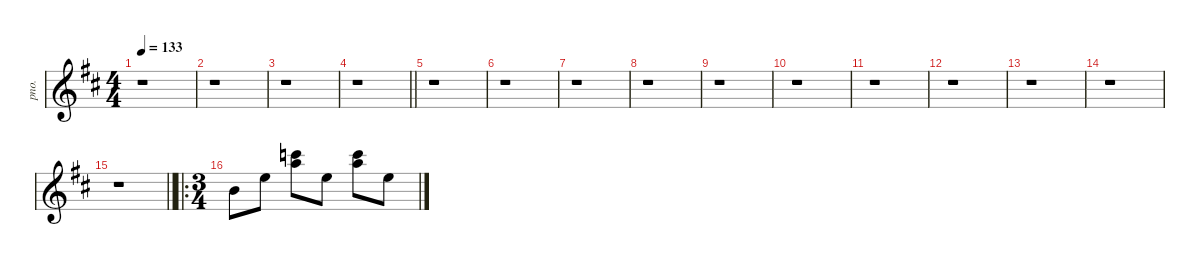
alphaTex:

\defaultSystemsLayout 4
\hideDynamics
\bracketExtendMode nobrackets
\otherSystemsTrackNameOrientation horizontal
\track ("Keyboards" "pno.") {defaultSystemsLayout 4 instrument acousticgrandpiano}
\staff {score}
\tuning (E4 B3 G3 D3 A2 E2)
\ts (4 4)
\tempo 133
\clef g2
\ks bminor
r.1{dy f beam Down} |
r.1{beam Down} |
r.1{beam Down} |
\barLineRight lightlight
r.1{beam Down} |
r.1{beam Down} |
r.1{beam Down} |
r.1{beam Down} |
r.1{beam Down} |
r.1{beam Down} |
r.1{beam Down} |
r.1{beam Down} |
r.1{beam Down} |
r.1{beam Down} |
r.1{beam Down} |
\barLineRight lightlight
r.1{beam Down} |
\ro
\ts (3 4)
\beaming (8 2 2 2)
21.4{acc forcenatural}.8{beam Down} 21.3{acc forcenatural}.8{beam Down} (20.1{acc forcenatural} 22.2{acc forcenatural}).8{beam Down} 21.3{acc forcenatural}.8{beam Down} (20.1{acc forcenatural} 22.2{acc forcenatural}).8{beam Down} 21.3{acc forcenatural}.8{beam Down}
